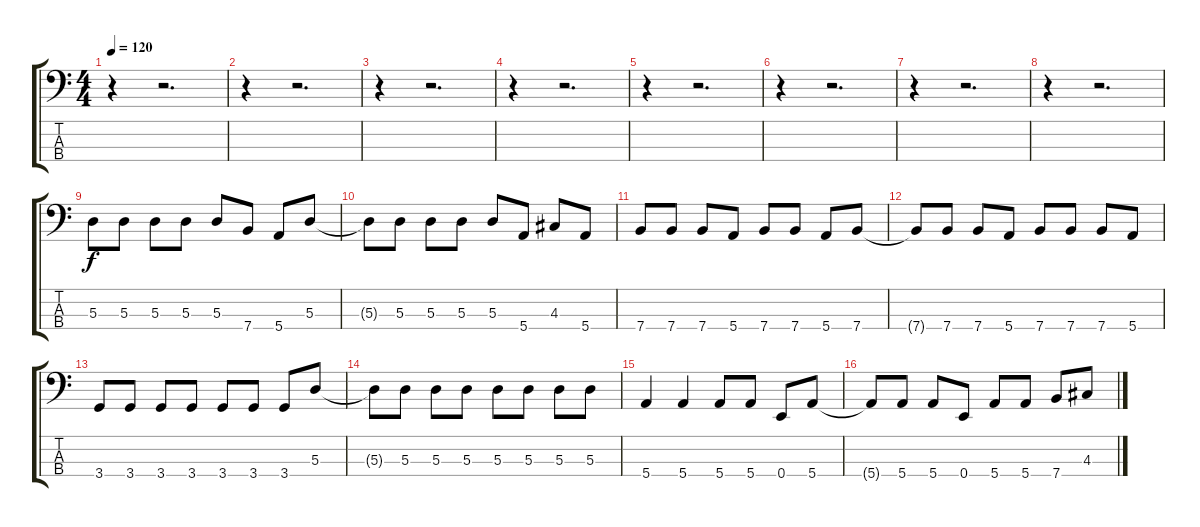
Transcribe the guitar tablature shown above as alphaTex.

\track "" {instrument electricbassfinger}
\staff {score tabs}
\tuning (G2 D2 A1 E1) {hide}
\ts (4 4)
\tempo 120
\clef f4
\ks c
r.4{dy f instrument electricbassfinger} r.2{d} |
r.4 r.2{d} |
r.4 r.2{d} |
r.4 r.2{d} |
r.4 r.2{d} |
r.4 r.2{d} |
r.4 r.2{d} |
r.4 r.2{d} |
5.3.8 5.3.8 5.3.8 5.3.8 5.3.8 7.4.8 5.4.8 5.3.8 |
5.3{t}.8 5.3.8 5.3.8 5.3.8 5.3.8 5.4.8 4.3.8 5.4.8 |
7.4.8 7.4.8 7.4.8 5.4.8 7.4.8 7.4.8 5.4.8 7.4.8 |
7.4{t}.8 7.4.8 7.4.8 5.4.8 7.4.8 7.4.8 7.4.8 5.4.8 |
3.4.8 3.4.8 3.4.8 3.4.8 3.4.8 3.4.8 3.4.8 5.3.8 |
5.3{t}.8 5.3.8 5.3.8 5.3.8 5.3.8 5.3.8 5.3.8 5.3.8 |
5.4.4 5.4.4 5.4.8 5.4.8 0.4.8 5.4.8 |
5.4{t}.8 5.4.8 5.4.8 0.4.8 5.4.8 5.4.8 7.4.8 4.3.8
